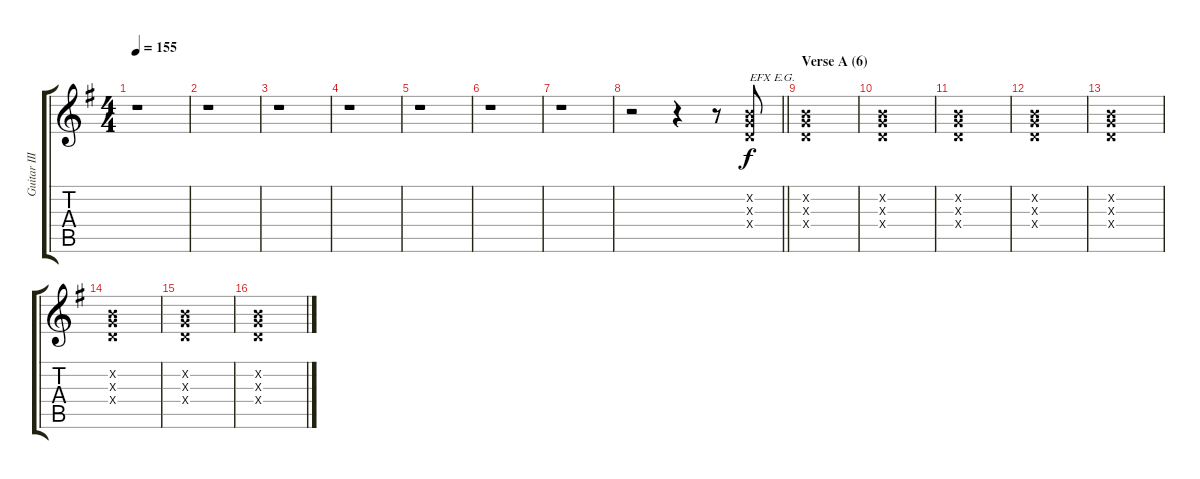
\track ("Guitar III" "Guitar III") {instrument distortionguitar}
\staff {score tabs}
\tuning (E4 B3 G3 D3 A2 E2) {hide}
\ts (4 4)
\tempo 155
\clef g2
\ks eminor
r.1{dy f} |
r.1 |
r.1 |
r.1 |
r.1 |
r.1 |
r.1 |
\barLineRight lightlight
r.2 r.4 r.8 (0.2{x} 0.3{x} 0.4{x}).8{txt "EFX E.G."} |
\section ("" "Verse A (6)")
(0.2{x} 0.3{x} 0.4{x}).1 |
(0.2{x} 0.3{x} 0.4{x}).1 |
(0.2{x} 0.3{x} 0.4{x}).1 |
(0.2{x} 0.3{x} 0.4{x}).1 |
(0.2{x} 0.3{x} 0.4{x}).1 |
(0.2{x} 0.3{x} 0.4{x}).1 |
(0.2{x} 0.3{x} 0.4{x}).1 |
(0.2{x} 0.3{x} 0.4{x}).1
